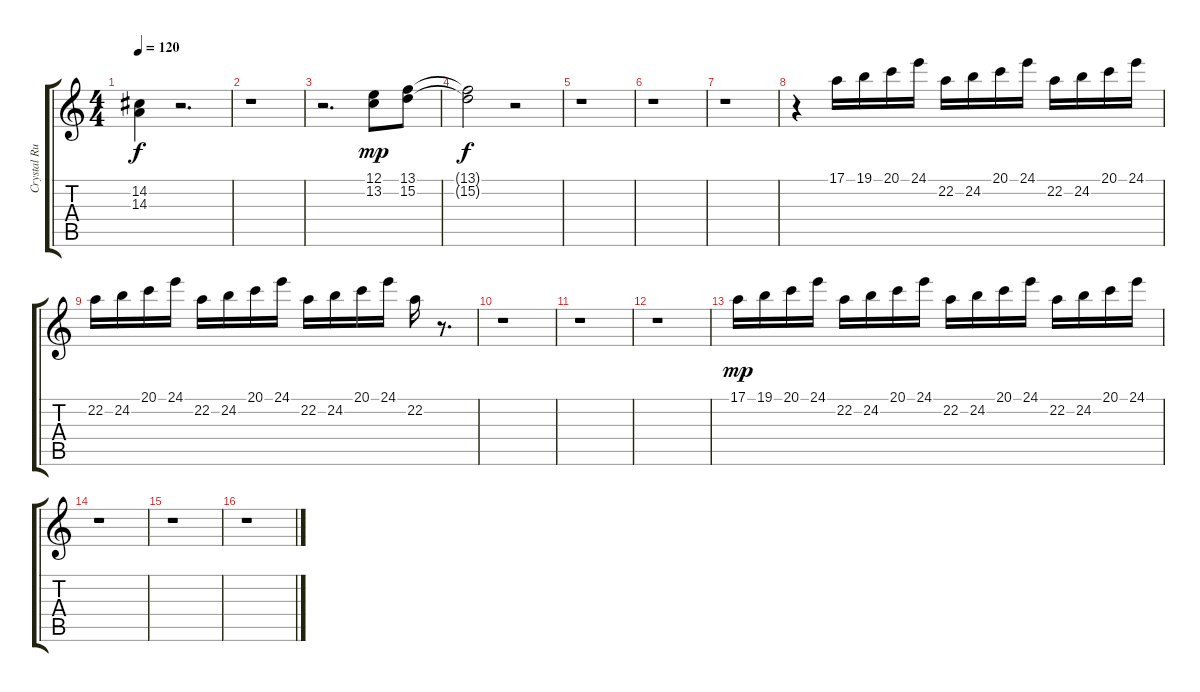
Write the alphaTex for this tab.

\track ("Crystal Runs" "Crystal Ru") {instrument fx3crystal}
\staff {score tabs}
\tuning (E4 B3 G3 D3 A2 E2) {hide}
\ts (4 4)
\tempo 120
\clef g2
\ks c
(14.2{t} 14.3{t}).4{dy f} r.2{d} |
r.1 |
r.2{d} (12.1 13.2).8{dy mp} (13.1 15.2).8 |
(13.1{t} 15.2{t}).2{dy f} r.2 |
r.1 |
r.1 |
r.1 |
r.4 17.1.16{balance 14} 19.1.16{balance 11} 20.1.16{balance 8} 24.1.16{balance 4} 22.2.16{balance 1} 24.2.16{balance 4} 20.1.16{balance 8} 24.1.16{balance 11} 22.2.16{balance 14} 24.2.16{balance 11} 20.1.16{balance 8} 24.1.16{balance 4} |
22.2.16{balance 1} 24.2.16{balance 4} 20.1.16{balance 8} 24.1.16{balance 11} 22.2.16{balance 14} 24.2.16{balance 11} 20.1.16{balance 8} 24.1.16{balance 4} 22.2.16{balance 1} 24.2.16{balance 4} 20.1.16{balance 8} 24.1.16{balance 11} 22.2.16{balance 14} r.8{d} |
r.1 |
r.1 |
r.1 |
17.1.16{dy mp balance 1} 19.1.16{balance 4} 20.1.16{balance 8} 24.1.16{balance 11} 22.2.16{balance 14} 24.2.16{balance 11} 20.1.16{balance 8} 24.1.16{balance 4} 22.2.16{balance 1} 24.2.16{balance 4} 20.1.16{balance 8} 24.1.16{balance 11} 22.2.16{balance 14} 24.2.16{balance 11} 20.1.16{balance 8} 24.1.16{balance 4} |
r.1 |
r.1 |
r.1
